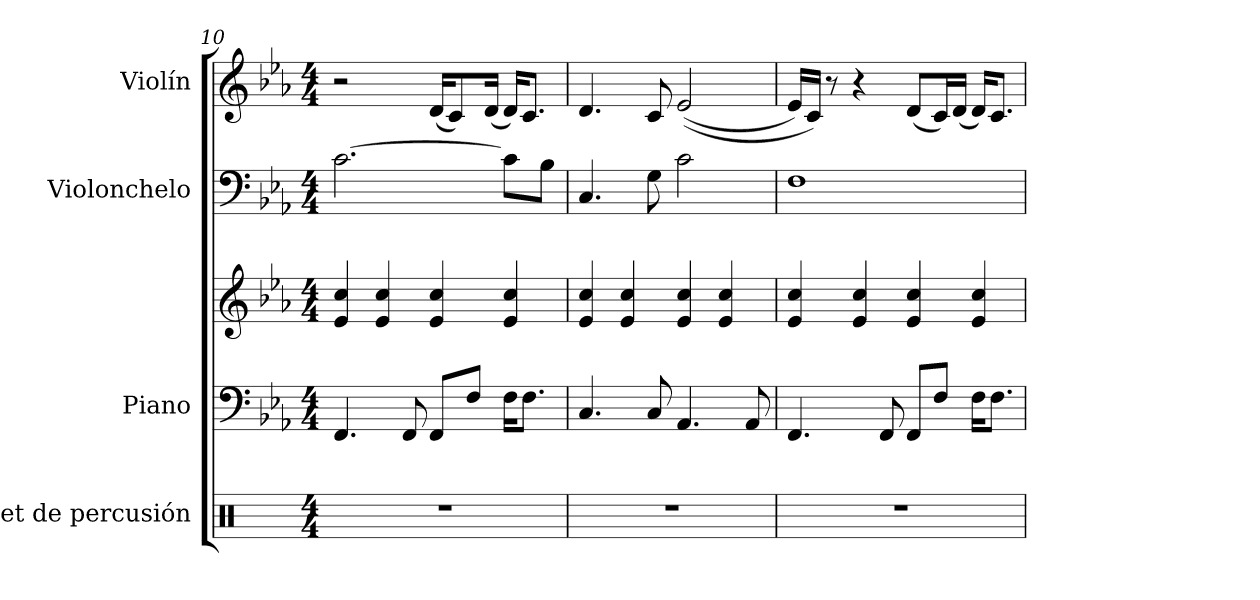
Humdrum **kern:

**kern	**kern	**kern	**kern	**kern
*part4	*part3	*part3	*part2	*part1
*staff5	*staff4	*staff3	*staff2	*staff1
*I"Set de percusión	*I"Piano	*	*I"Violonchelo	*I"Violín
*	*I'Pno.	*	*I'Vc.	*I'Vln.
*clefX	*clefF4	*clefG2	*clefF4	*clefG2
*k[]	*k[b-e-a-]	*k[b-e-a-]	*k[b-e-a-]	*k[b-e-a-]
*M4/4	*M4/4	*M4/4	*M4/4	*M4/4
=10	=10	=10	=10	=10
1r	4.FF/	4e-/ 4cc/	[2.c\	2r
.	.	4e-/ 4cc/	.	.
.	8FF/	.	.	.
.	8FF/L	4e-/ 4cc/	.	(<16d/KL
.	.	.	.	8c/)
.	8F/J	.	.	.
.	.	.	.	(<16d/Jk
.	16F\KL	4e-/ 4cc/	8c\L]	16d/KL)
.	8.F\J	.	.	8.c/J
.	.	.	8B-\J	.
=11	=11	=11	=11	=11
1r	4.C/	4e-/ 4cc/	4.C/	4.d/
.	.	4e-/ 4cc/	.	.
.	8C/	.	8G\	8c/
.	4.AA-/	4e-/ 4cc/	2c\	(<(<2e-/
.	.	4e-/ 4cc/	.	.
.	8AA-/	.	.	.
=12	=12	=12	=12	=12
1r	4.FF/	4e-/ 4cc/	1F	16e-/LL)
.	.	.	.	16c/JJ)
.	.	.	.	8r
.	.	4e-/ 4cc/	.	4r
.	8FF/	.	.	.
.	8FF/L	4e-/ 4cc/	.	(<8d/L
.	8F/J	.	.	16c/L)
.	.	.	.	(<16d/JJ
.	16F\KL	4e-/ 4cc/	.	16d/KL)
.	8.F\J	.	.	8.c/J
=	=	=	=	=
*-	*-	*-	*-	*-
